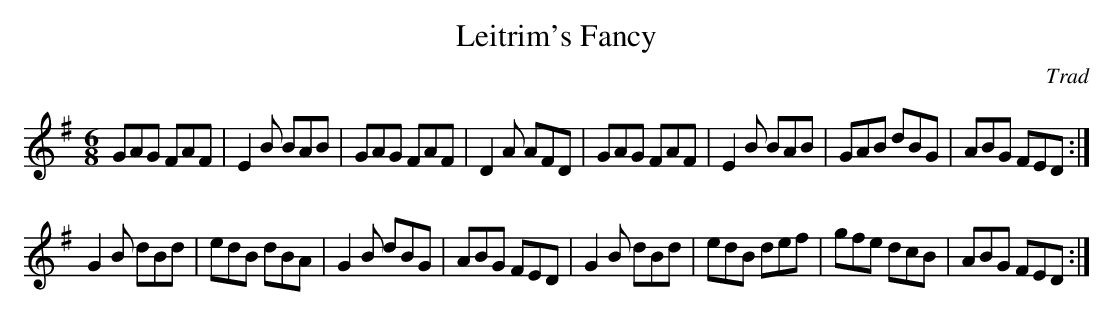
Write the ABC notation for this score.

X:1
T:Leitrim's Fancy
M:6/8
L:1/8
C:Trad
K:Em
GAG FAF|E2B BAB|GAG FAF|D2A AFD|GAG FAF|E2B BAB|GAB dBG|ABG FED:|
G2B dBd|edB dBA|G2B dBG|ABG FED|G2B dBd|edB def|gfe dcB|ABG FED:|
